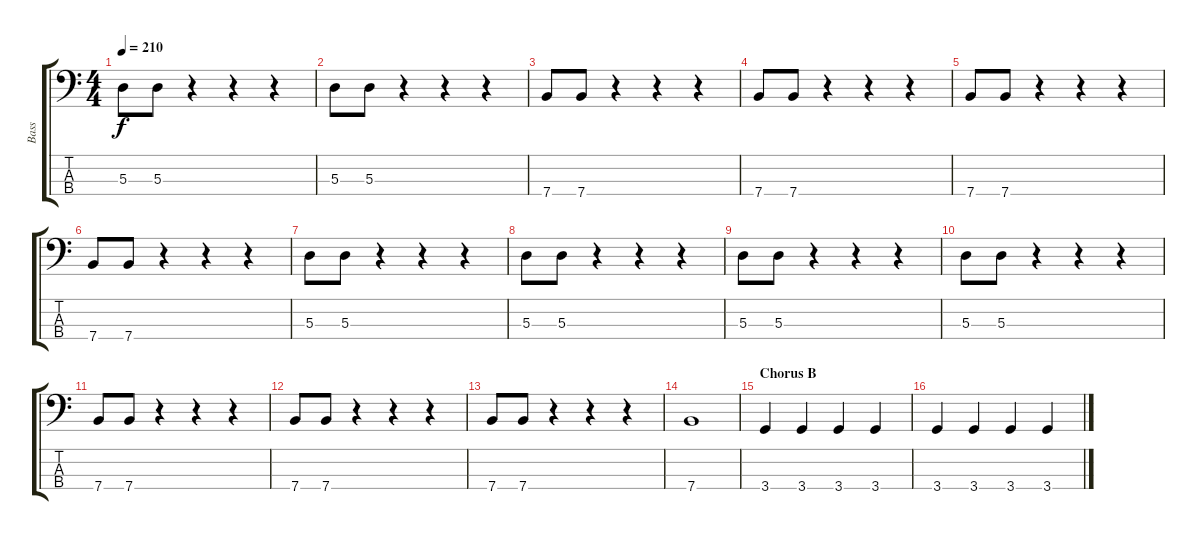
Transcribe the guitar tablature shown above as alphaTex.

\track ("Bass" "Bass") {instrument electricbasspick}
\staff {score tabs}
\tuning (G2 D2 A1 E1) {hide}
\ts (4 4)
\tempo 210
\clef f4
\ks c
5.3.8{dy f} 5.3.8 r.4 r.4 r.4 |
5.3.8 5.3.8 r.4 r.4 r.4 |
7.4.8 7.4.8 r.4 r.4 r.4 |
7.4.8 7.4.8 r.4 r.4 r.4 |
7.4.8 7.4.8 r.4 r.4 r.4 |
7.4.8 7.4.8 r.4 r.4 r.4 |
5.3.8 5.3.8 r.4 r.4 r.4 |
5.3.8 5.3.8 r.4 r.4 r.4 |
5.3.8 5.3.8 r.4 r.4 r.4 |
5.3.8 5.3.8 r.4 r.4 r.4 |
7.4.8 7.4.8 r.4 r.4 r.4 |
7.4.8 7.4.8 r.4 r.4 r.4 |
7.4.8 7.4.8 r.4 r.4 r.4 |
7.4.1 |
\section ("" "Chorus B")
3.4.4 3.4.4 3.4.4 3.4.4 |
3.4.4 3.4.4 3.4.4 3.4.4
